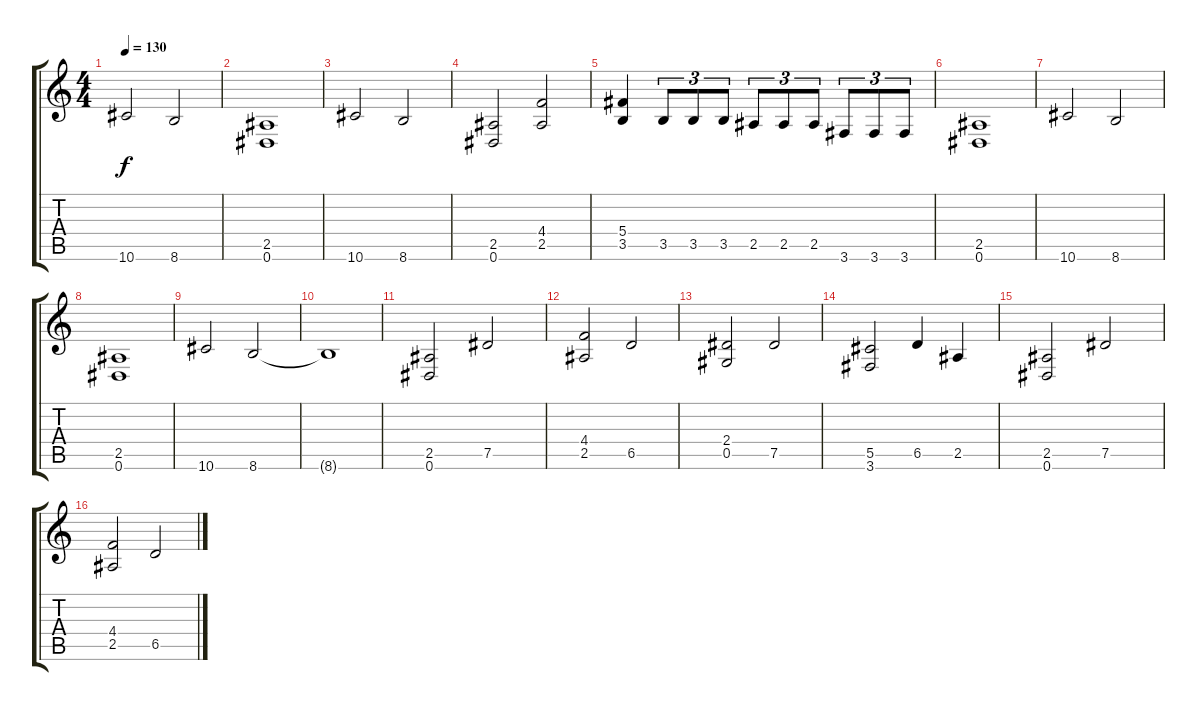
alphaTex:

\track "" {instrument distortionguitar}
\staff {score tabs}
\tuning (Eb4 Bb3 Gb3 Db3 Ab2 Eb2) {hide}
\ts (4 4)
\tempo 130
\clef g2
\ks c
10.6.2{dy f} 8.6.2 |
(2.5 0.6).1 |
10.6.2 8.6.2 |
(2.5 0.6).2 (4.4 2.5).2 |
(5.4 3.5).4 3.5.8{tu (3 2)} 3.5.8{tu (3 2)} 3.5.8{tu (3 2)} 2.5.8{tu (3 2)} 2.5.8{tu (3 2)} 2.5.8{tu (3 2)} 3.6.8{tu (3 2)} 3.6.8{tu (3 2)} 3.6.8{tu (3 2)} |
(2.5 0.6).1 |
10.6.2 8.6.2 |
(2.5 0.6).1 |
10.6.2 8.6.2 |
8.6{t}.1 |
(2.5 0.6).2 7.5.2 |
(4.4 2.5).2 6.5.2 |
(2.4 0.5).2 7.5.2 |
(5.5 3.6).2 6.5.4 2.5.4 |
(2.5 0.6).2 7.5.2 |
(4.4 2.5).2 6.5.2
